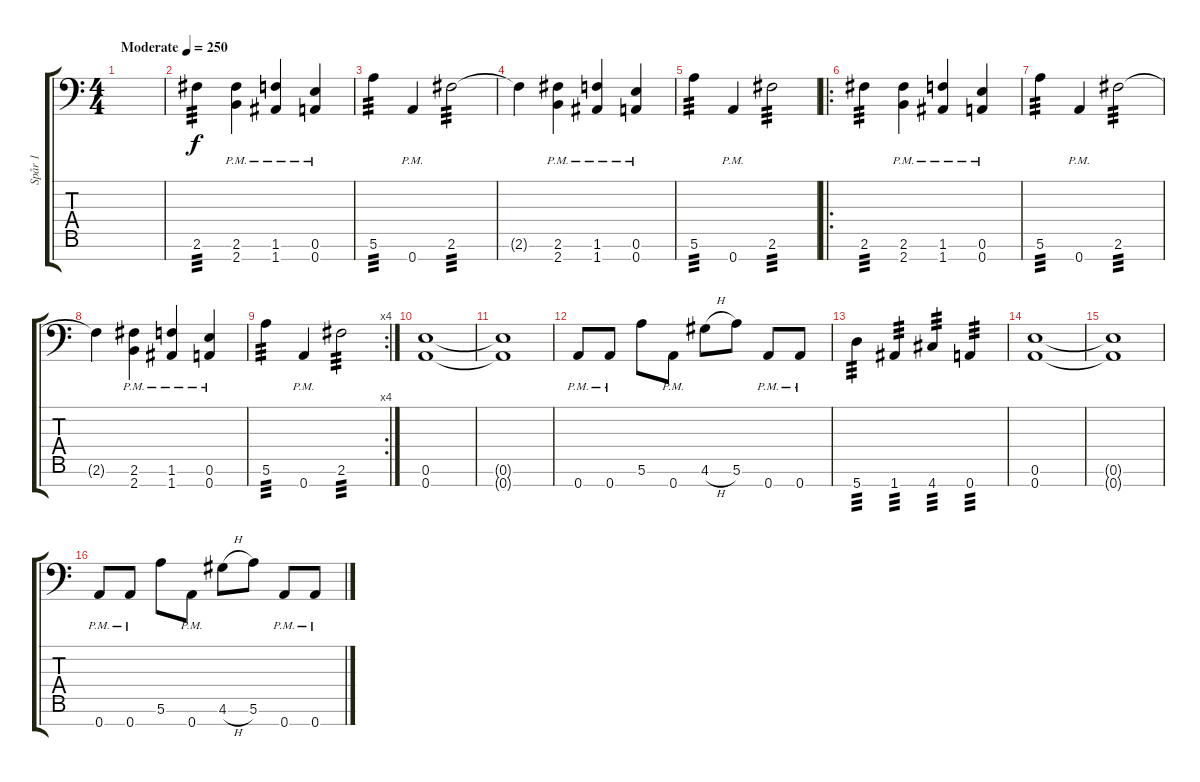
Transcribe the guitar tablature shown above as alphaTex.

\track ("Spår 1" "Spår 1") {instrument distortionguitar}
\staff {score tabs}
\tuning (E4 B3 G3 D3 A2 E2 A1) {hide}
\ts (4 4)
\tempo (250 "Moderate")
\clef f4
\ks c
|
2.6.4{tp 3} (2.6{pm} 2.7{pm}).4 (1.6{pm} 1.7{pm}).4 (0.6{pm} 0.7{pm}).4 |
5.6.4{tp 3} 0.7{pm}.4 2.6.2{tp 3} |
2.6{t}.4 (2.6{pm} 2.7{pm}).4 (1.6{pm} 1.7{pm}).4 (0.6{pm} 0.7{pm}).4 |
5.6.4{tp 3} 0.7{pm}.4 2.6.2{tp 3} |
\ro
2.6.4{tp 3} (2.6{pm} 2.7{pm}).4 (1.6{pm} 1.7{pm}).4 (0.6{pm} 0.7{pm}).4 |
5.6.4{tp 3} 0.7{pm}.4 2.6.2{tp 3} |
2.6{t}.4 (2.6{pm} 2.7{pm}).4 (1.6{pm} 1.7{pm}).4 (0.6{pm} 0.7{pm}).4 |
\rc 4
5.6.4{tp 3} 0.7{pm}.4 2.6.2{tp 3} |
(0.6 0.7).1 |
(0.6{t} 0.7{t}).1 |
0.7{pm}.8 0.7{pm}.8 5.6.8 0.7{pm}.8 4.6{h}.8 5.6.8 0.7{pm}.8 0.7{pm}.8 |
5.7.4{tp 3} 1.7.4{tp 3} 4.7.4{tp 3} 0.7.4{tp 3} |
(0.6 0.7).1 |
(0.6{t} 0.7{t}).1 |
0.7{pm}.8 0.7{pm}.8 5.6.8 0.7{pm}.8 4.6{h}.8 5.6.8 0.7{pm}.8 0.7{pm}.8
